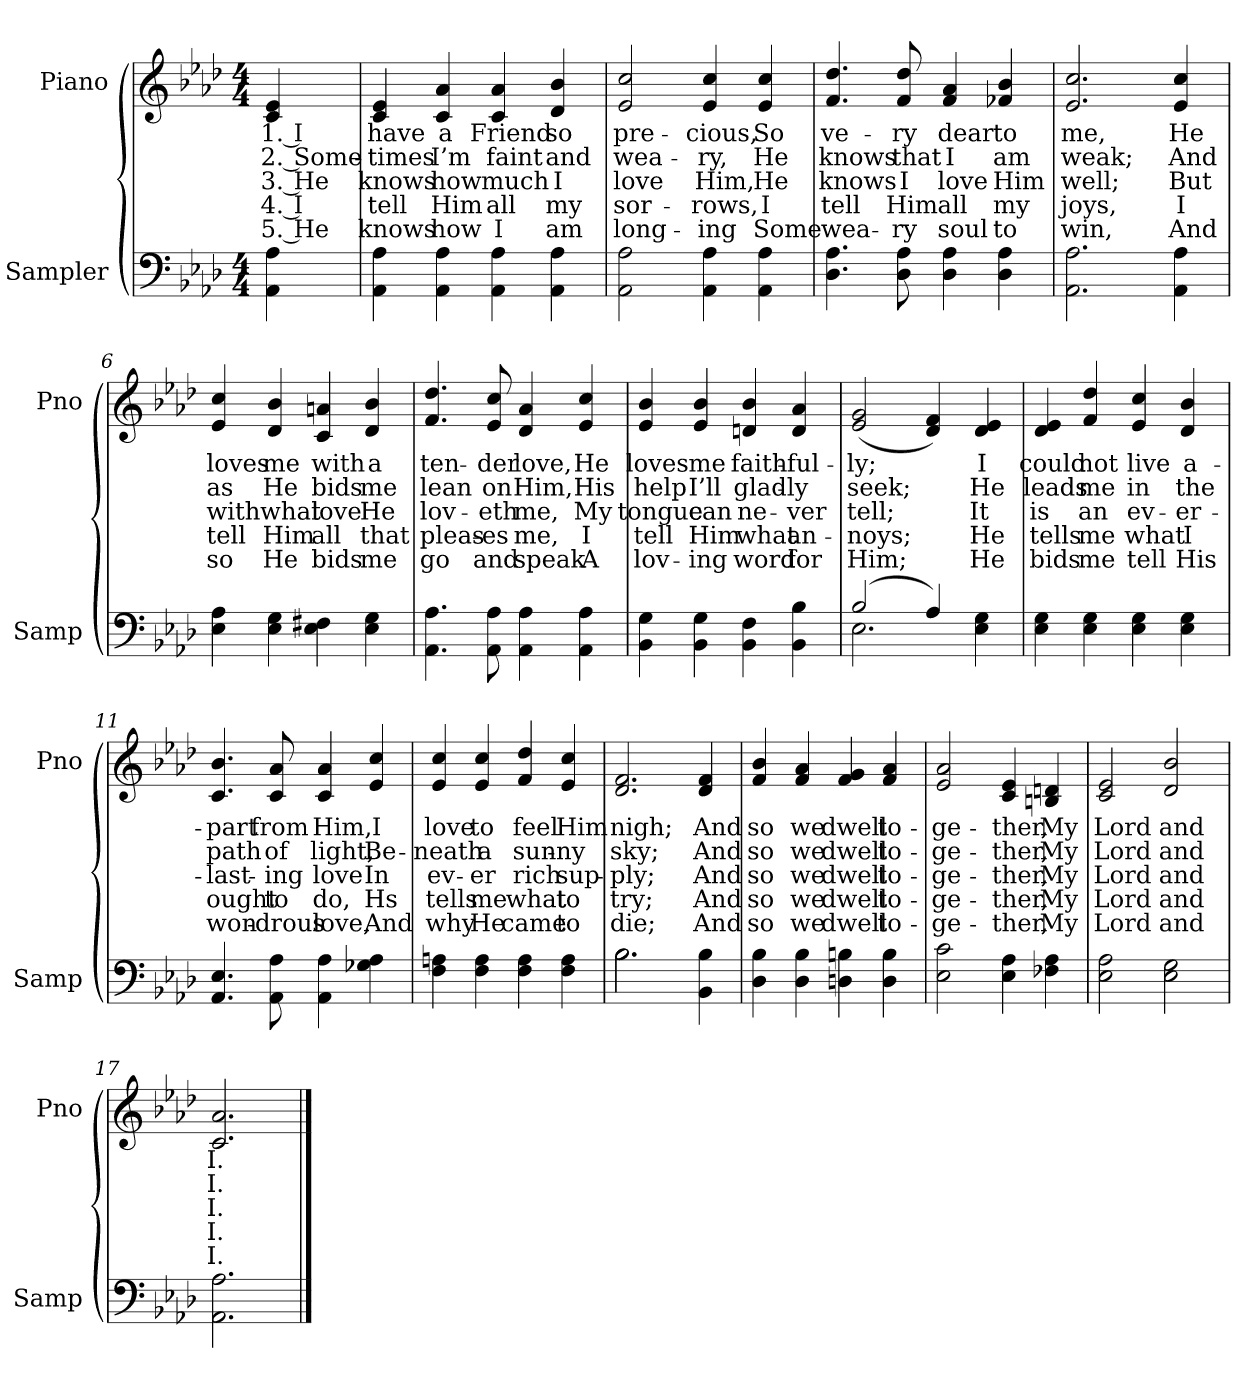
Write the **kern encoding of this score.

**kern	**kern	**text	**text	**text	**text	**text
*part2	*part1	*part1	*part1	*part1	*part1	*part1
*staff2	*staff1	*staff1	*staff1	*staff1	*staff1	*staff1
*I"Sampler	*I"Piano	*	*	*	*	*
*I'Samp	*I'Pno	*	*	*	*	*
*clefF4	*clefG2	*	*	*	*	*
*k[b-e-a-d-]	*k[b-e-a-d-]	*	*	*	*	*
*A-:	*A-:	*	*	*	*	*
*M4/4	*M4/4	*	*	*	*	*
=1	=1	=1	=1	=1	=1	=1
4AA- 4A-	4c 4e-	1. I	2. Some-	3. He	4. I	5. He
=2	=2	=2	=2	=2	=2	=2
4AA- 4A-	4c 4e-	have	-times	knows	tell	knows
4AA- 4A-	4c 4a-	a	I’m	how	Him	how
4AA- 4A-	4c 4a-	Friend	faint	much	all	I
4AA- 4A-	4d- 4b-	so	and	I	my	am
=3	=3	=3	=3	=3	=3	=3
2AA- 2A-	2e- 2cc	pre-	wea-	love	sor-	long-
4AA- 4A-	4e- 4cc	-cious,	-ry,	Him,	-rows,	-ing
4AA- 4A-	4e- 4cc	So	He	He	I	Some
=4	=4	=4	=4	=4	=4	=4
4.D- 4.A-	4.f 4.dd-	ve-	knows	knows	tell	wea-
8D- 8A-	8f 8dd-	-ry	that	I	Him	-ry
4D- 4A-	4f 4a-	dear	I	love	all	soul
4D- 4A-	4f-X 4b-	to	am	Him	my	to
=5	=5	=5	=5	=5	=5	=5
2.AA- 2.A-	2.e- 2.cc	me,	weak;	well;	joys,	win,
4AA- 4A-	4e- 4cc	He	And	But	I	And
=6	=6	=6	=6	=6	=6	=6
4E- 4A-	4e- 4cc	loves	as	with	tell	so
4E- 4G	4d- 4b-	me	He	what	Him	He
4E- 4F#X	4c 4an	with	bids	love	all	bids
4E- 4G	4d- 4b-	a	me	He	that	me
=7	=7	=7	=7	=7	=7	=7
4.AA- 4.A-	4.f 4.dd-	ten-	lean	lov-	pleas-	go
8AA- 8A-	8e- 8cc	-der	on	-eth	-es	and
4AA- 4A-	4d- 4a-	love,	Him,	me,	me,	speak
4AA- 4A-	4e- 4cc	He	His	My	I	A
=8	=8	=8	=8	=8	=8	=8
4BB- 4G	4e- 4b-	loves	help	tongue	tell	lov-
4BB- 4G	4e- 4b-	me	I’ll	can	Him	-ing
4BB- 4F	4dn 4b-	faith-	glad-	ne-	what	word
4BB- 4B-	4d 4a-	-ful-	-ly	-ver	an-	for
=9	=9	=9	=9	=9	=9	=9
*^	*	*	*	*	*	*
(2B-/	2.E-	(2e- 2g	-ly;	seek;	tell;	-noys;	Him;
4A-/)	.	4d- 4f)	.	.	.	.	.
4E- 4G	4ryy	4d- 4e-	I	He	It	He	He
*v	*v	*	*	*	*	*	*
=10	=10	=10	=10	=10	=10	=10
4E- 4G	4d- 4e-	could	leads	is	tells	bids
4E- 4G	4f 4dd-	not	me	an	me	me
4E- 4G	4e- 4cc	live	in	ev-	what	tell
4E- 4G	4d- 4b-	a-	the	-er-	I	His
=11	=11	=11	=11	=11	=11	=11
4.AA- 4.E-	4.c 4.b-	-part	path	-last-	ought	won-
8AA- 8A-	8c 8a-	from	of	-ing	to	-drous
4AA- 4A-	4c 4a-	Him,	light,	love	do,	love,
4G-X 4A-	4e- 4cc	I	Be-	In	Hs	And
=12	=12	=12	=12	=12	=12	=12
4F 4An	4e- 4cc	love	-neath	ev-	tells	why
4F 4A	4e- 4cc	to	a	-er	me	He
4F 4A	4f 4dd-	feel	sun-	rich	what	came
4F 4A	4e- 4cc	Him	-ny	sup-	to	to
=13	=13	=13	=13	=13	=13	=13
*^	*	*	*	*	*	*
2.B-\	2.B-	2.d- 2.f	nigh;	sky;	-ply;	try;	die;
4BB- 4B-	4ryy	4d- 4f	And	And	And	And	And
*v	*v	*	*	*	*	*	*
=14	=14	=14	=14	=14	=14	=14
4D- 4B-	4f 4b-	so	so	so	so	so
4D- 4B-	4f 4a-	we	we	we	we	we
4Dn 4Bn	4f 4g	dwell	dwell	dwell	dwell	dwell
4D 4B	4f 4a-	to-	to-	to-	to-	to-
=15	=15	=15	=15	=15	=15	=15
2E- 2c	2e- 2a-	-ge-	-ge-	-ge-	-ge-	-ge-
4E- 4A-	4c 4e-	-ther,	-ther,	-ther,	-ther,	-ther,
4F-X 4A-	4Bn 4dn	My	My	My	My	My
=16	=16	=16	=16	=16	=16	=16
2E- 2A-	2c 2e-	Lord	Lord	Lord	Lord	Lord
2E- 2G	2d- 2b-	and	and	and	and	and
=17	=17	=17	=17	=17	=17	=17
2.AA- 2.A-	2.c 2.a-	I.	I.	I.	I.	I.
==	==	==	==	==	==	==
*-	*-	*-	*-	*-	*-	*-
